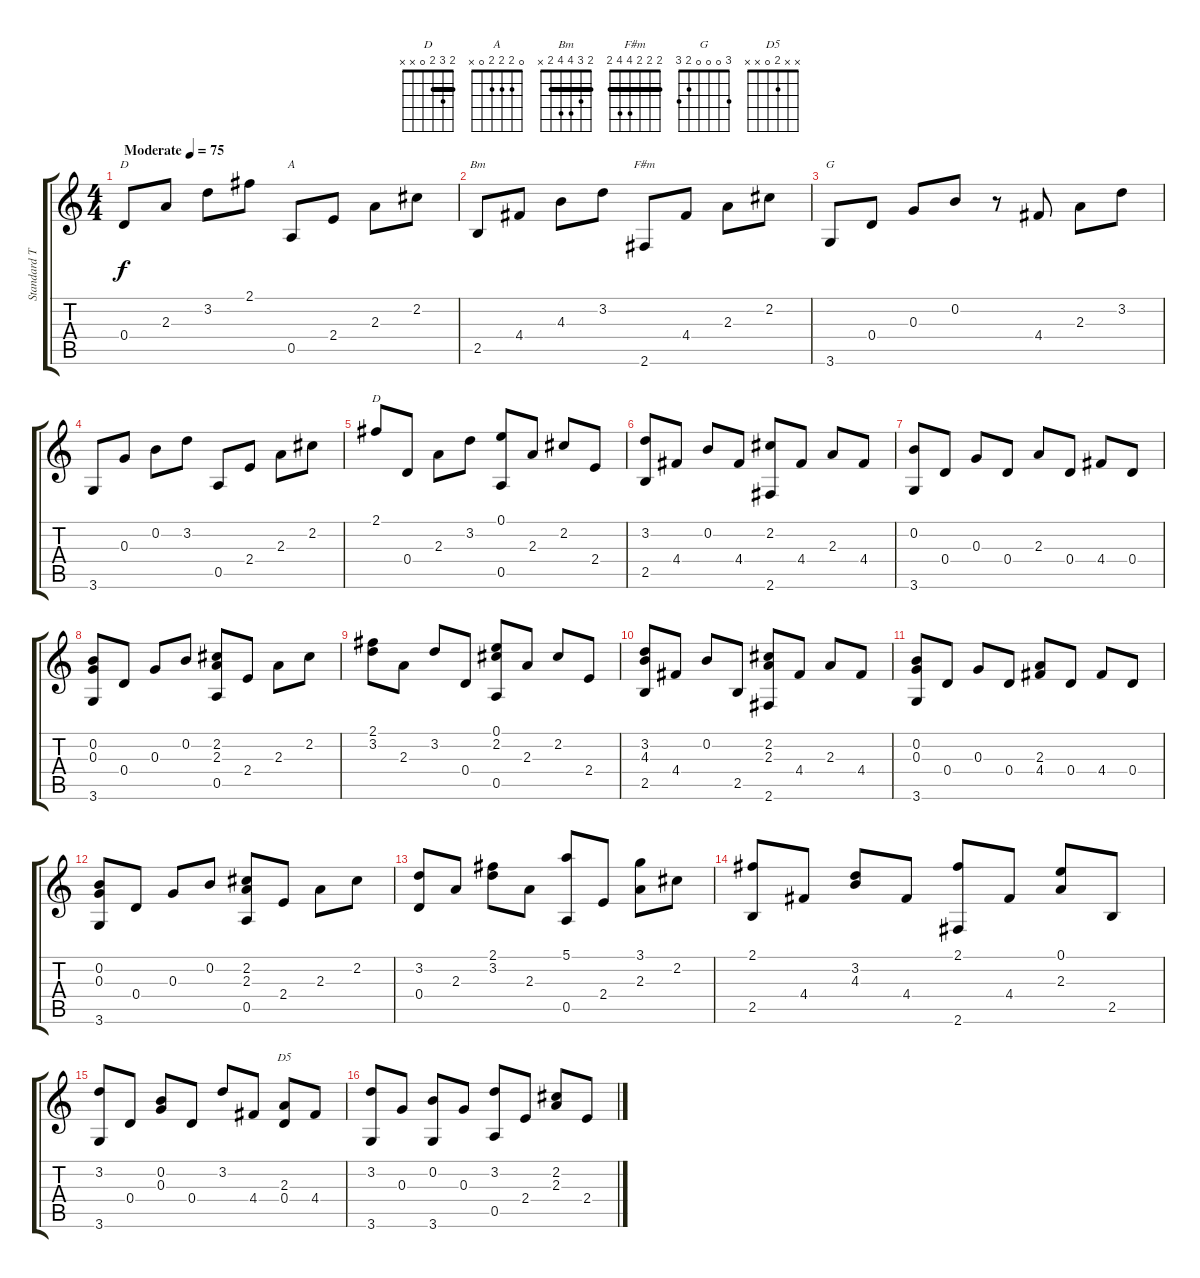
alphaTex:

\track ("Standard T." "Standard T") {instrument acousticguitarnylon}
\staff {score tabs}
\tuning (E4 B3 G3 D3 A2 E2) {hide}
\chord ("D" 2 3 2 0 0 0) {barre 2}
\chord ("A" 0 2 2 2 0 x)
\chord ("Bm" 2 3 4 4 2 x) {barre 2}
\chord ("F#m" 2 2 2 4 4 2) {barre 2}
\chord ("G" 3 0 0 0 2 3)
\chord ("D" 2 3 2 0 x x) {barre 2}
\chord ("D5" x x 2 0 x x)
\ts (4 4)
\tempo (75 "Moderate")
\clef g2
\ks c
0.4.8{ch "D" dy f instrument acousticguitarnylon} 2.3.8 3.2.8 2.1.8 0.5.8{ch "A"} 2.4.8 2.3.8 2.2.8 |
2.5.8{ch "Bm"} 4.4.8 4.3.8 3.2.8 2.6.8{ch "F#m"} 4.4.8 2.3.8 2.2.8 |
3.6.8{ch "G"} 0.4.8 0.3.8 0.2.8 r.8 4.4.8 2.3.8 3.2.8 |
3.6.8 0.3.8 0.2.8 3.2.8 0.5.8 2.4.8 2.3.8 2.2.8 |
2.1.8{ch "D"} 0.4.8 2.3.8 3.2.8 (0.1 0.5).8 2.3.8 2.2.8 2.4.8 |
(3.2 2.5).8 4.4.8 0.2.8 4.4.8 (2.2 2.6).8 4.4.8 2.3.8 4.4.8 |
(0.2 3.6).8 0.4.8 0.3.8 0.4.8 2.3.8 0.4.8 4.4.8 0.4.8 |
(0.2 0.3 3.6).8 0.4.8 0.3.8 0.2.8 (2.2 2.3 0.5).8 2.4.8 2.3.8 2.2.8 |
(2.1 3.2).8 2.3.8 3.2.8 0.4.8 (0.1 2.2 0.5).8 2.3.8 2.2.8 2.4.8 |
(3.2 4.3 2.5).8 4.4.8 0.2.8 2.5.8 (2.2 2.3 2.6).8 4.4.8 2.3.8 4.4.8 |
(0.2 0.3 3.6).8 0.4.8 0.3.8 0.4.8 (2.3 4.4).8 0.4.8 4.4.8 0.4.8 |
(0.2 0.3 3.6).8 0.4.8 0.3.8 0.2.8 (2.2 2.3 0.5).8 2.4.8 2.3.8 2.2.8 |
(3.2 0.4).8 2.3.8 (2.1 3.2).8 2.3.8 (5.1 0.5).8 2.4.8 (3.1 2.3).8 2.2.8 |
(2.1 2.5).8 4.4.8 (3.2 4.3).8 4.4.8 (2.1 2.6).8 4.4.8 (0.1 2.3).8 2.5.8 |
(3.2 3.6).8 0.4.8 (0.2 0.3).8 0.4.8 3.2.8 4.4.8 (2.3 0.4).8{ch "D5"} 4.4.8 |
(3.2 3.6).8 0.3.8 (0.2 3.6).8 0.3.8 (3.2 0.5).8 2.4.8 (2.2 2.3).8 2.4.8
